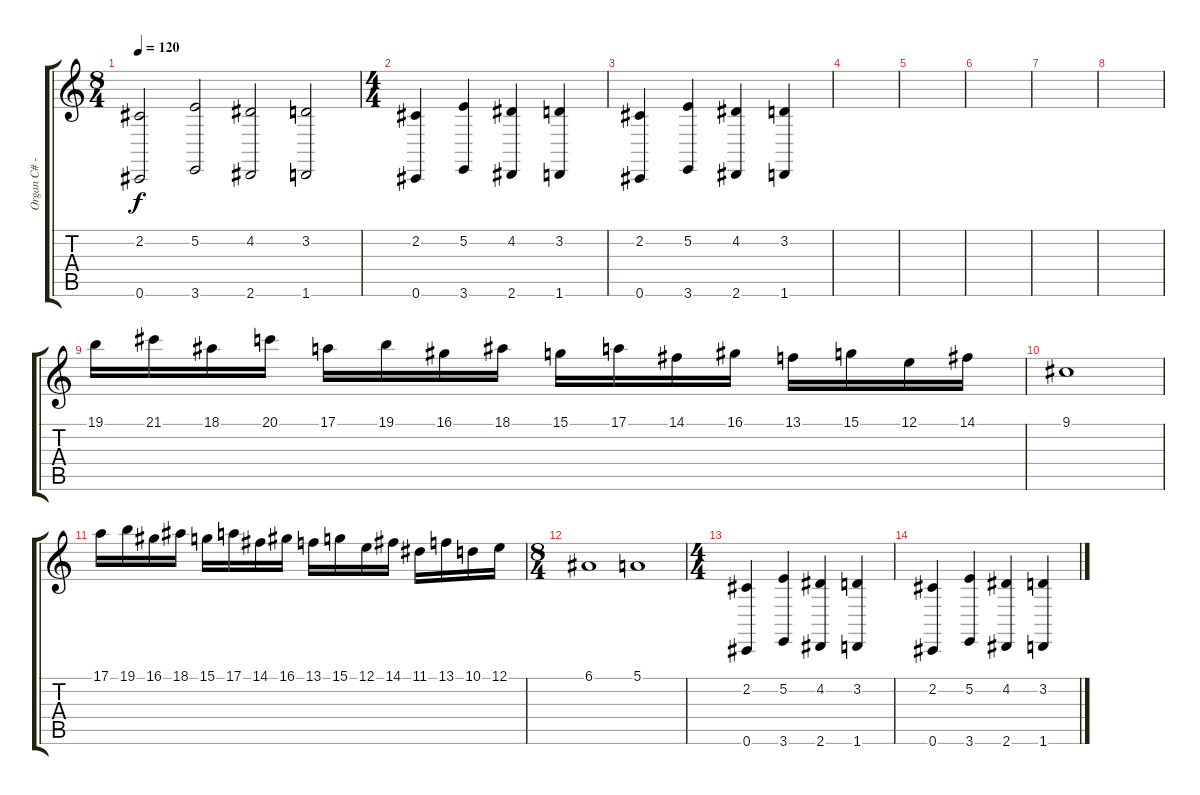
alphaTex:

\track ("Organ C# - King Diamond" "Organ C# -") {instrument drawbarorgan}
\staff {score tabs}
\tuning (E4 B3 G3 D3 A2 Db2) {hide}
\ts (8 4)
\tempo 120
\clef g2
\ks c
(2.2 0.6).2{dy f} (5.2 3.6).2 (4.2 2.6).2 (3.2 1.6).2 |
\ts (4 4)
(2.2 0.6).4 (5.2 3.6).4 (4.2 2.6).4 (3.2 1.6).4 |
(2.2 0.6).4 (5.2 3.6).4 (4.2 2.6).4 (3.2 1.6).4 |
|
|
|
|
|
19.1.16{instrument stringensemble1} 21.1.16 18.1.16 20.1.16 17.1.16 19.1.16 16.1.16 18.1.16 15.1.16 17.1.16 14.1.16 16.1.16 13.1.16 15.1.16 12.1.16 14.1.16 |
9.1.1 |
17.1.16 19.1.16 16.1.16 18.1.16 15.1.16 17.1.16 14.1.16 16.1.16 13.1.16 15.1.16 12.1.16 14.1.16 11.1.16 13.1.16 10.1.16 12.1.16 |
\ts (8 4)
6.1.1 5.1.1 |
\ts (4 4)
(2.2 0.6).4 (5.2 3.6).4 (4.2 2.6).4 (3.2 1.6).4 |
(2.2 0.6).4 (5.2 3.6).4 (4.2 2.6).4 (3.2 1.6).4
